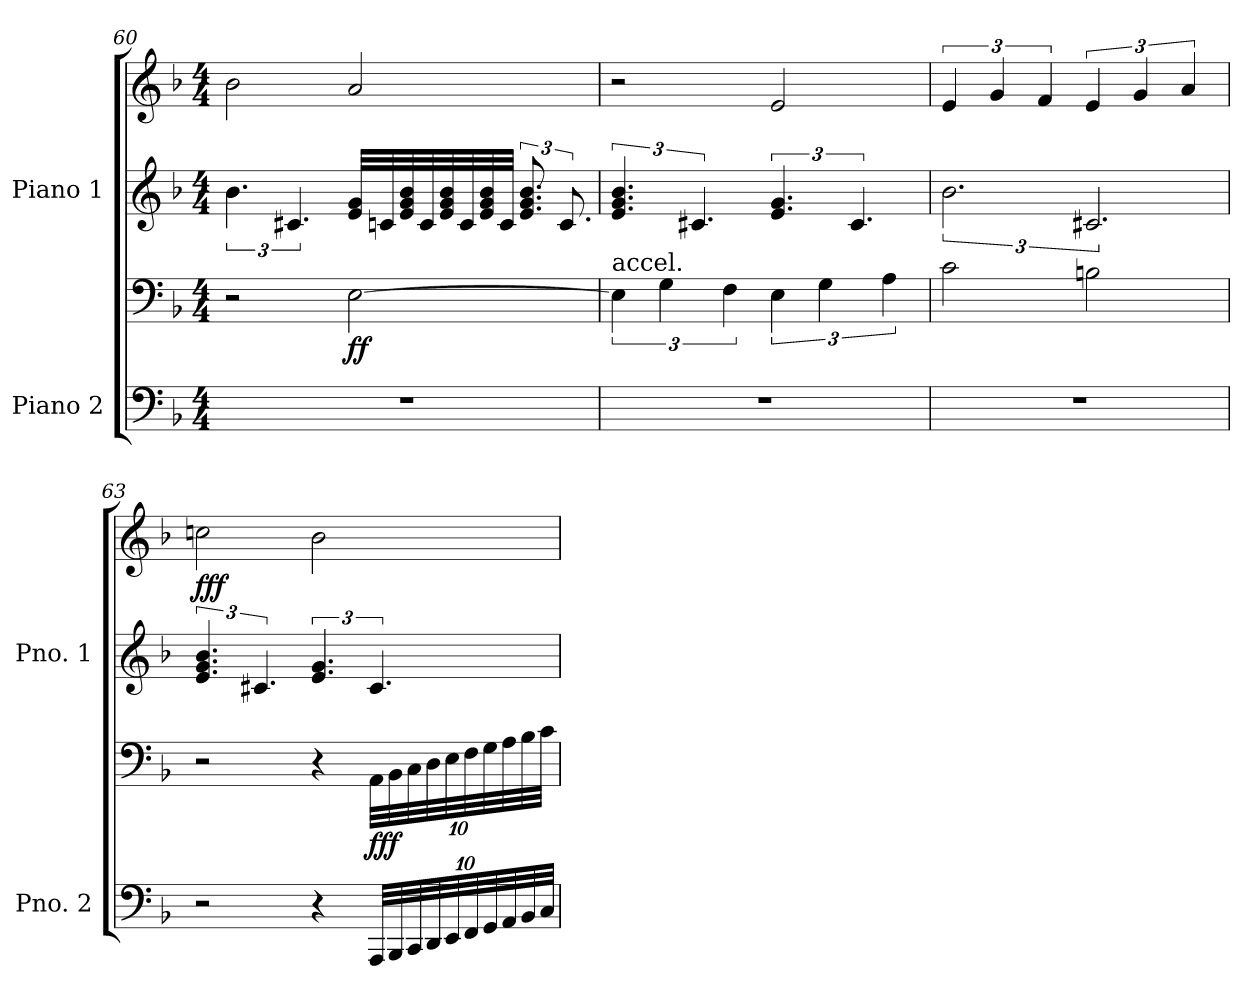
**kern	**kern	**dynam	**kern	**kern	**dynam
*part2	*part2	*part2	*part1	*part1	*part1
*staff4	*staff3	*staff3/4	*staff2	*staff1	*staff1/2
*I"Piano 2	*	*	*I"Piano 1	*	*
*I'Pno. 2	*	*	*I'Pno. 1	*	*
*clefF4	*clefF4	*	*clefG2	*clefG2	*
*k[b-]	*k[b-]	*	*k[b-]	*k[b-]	*
*M4/4	*M4/4	*	*M4/4	*M4/4	*
=60	=60	=60	=60	=60	=60
1r	2r	.	6.b-\	2b-\	.
.	.	.	6.c#X/	.	.
!	!	!LO:DY:b	!	!	!
.	[2E\	ff	32e/ 32g/LLL	2a/	.
.	.	.	32cn/	.	.
.	.	.	32e/ 32g/ 32b-/	.	.
.	.	.	32c/	.	.
.	.	.	32e/ 32g/ 32b-/	.	.
.	.	.	32c/	.	.
.	.	.	32e/ 32g/ 32b-/	.	.
.	.	.	32c/JJJ	.	.
.	.	.	12.e/ 12.g/ 12.b-/	.	.
.	.	.	12.c/	.	.
!!LO:LB:g=z
=61	=61	=61	=61	=61	=61
!	!LO:TX:a:t=accel.	!	!	!	!
1r	6E\]	.	6.e/ 6.g/ 6.b-/	2r	.
.	6G\	.	.	.	.
.	.	.	6.c#X/	.	.
.	6F\	.	.	.	.
.	6E\	.	6.e/ 6.g/	2e/	.
.	6G\	.	.	.	.
.	.	.	6.c#/	.	.
.	6A\	.	.	.	.
=62	=62	=62	=62	=62	=62
1r	2c\	.	3.b-	6e/	.
.	.	.	.	6g/	.
.	.	.	.	6f/	.
.	2Bn\	.	3.c#X	6e/	.
.	.	.	.	6g/	.
.	.	.	.	6a/	.
=63	=63	=63	=63	=63	=63
!	!	!	!	!	!LO:DY:b
2r	2r	.	6.e/ 6.g/ 6.b-/	2ccn\	fff
.	.	.	6.c#X/	.	.
4r	4r	.	6.e/ 6.g/	2b-\	.
*Xbrackettup	*Xbrackettup	*	*	*	*
!	!	!LO:DY:b	!	!	!
40AAA/LL	40AA\LL	fff	6.c#/	.	.
40BBB-/	40BB-\	.	.	.	.
40CC/	40C\	.	.	.	.
40DD/	40D\	.	.	.	.
40EE/	40E\	.	.	.	.
40FF/	40F\	.	.	.	.
40GG/	40G\	.	.	.	.
40AA/	40A\	.	.	.	.
40BB-/	40B-\	.	.	.	.
40C/JJ	40c\JJ	.	.	.	.
=	=	=	=	=	=
*-	*-	*-	*-	*-	*-
